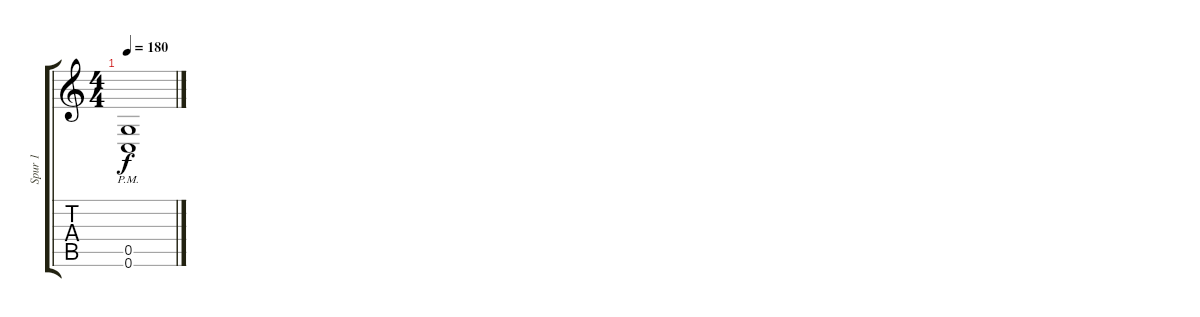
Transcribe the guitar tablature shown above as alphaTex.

\track ("Spur 1" "Spur 1") {instrument distortionguitar}
\staff {score tabs}
\tuning (D4 A3 F3 C3 G2 C2) {hide}
\ts (4 4)
\tempo 180
\clef g2
\ks c
(0.5{pm} 0.6{pm}).1{dy f}
